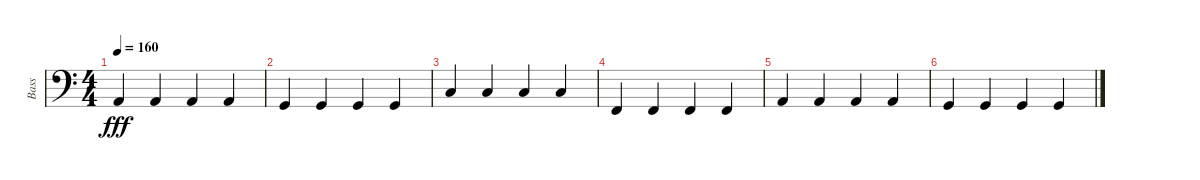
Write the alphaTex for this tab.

\track ("Bass" "Bass") {instrument electricbassfinger}
\staff {score}
\tuning (C3 G2 D2 A1 E1 B0) {hide}
\ts (4 4)
\tempo 160
\clef f4
\ks c
0.4.4{dy fff} 0.4.4 0.4.4 0.4.4 |
3.5.4 3.5.4 3.5.4 3.5.4 |
3.4.4 3.4.4 3.4.4 3.4.4 |
1.5.4 1.5.4 1.5.4 1.5.4 |
0.4.4 0.4.4 0.4.4 0.4.4 |
3.5.4 3.5.4 3.5.4 3.5.4
